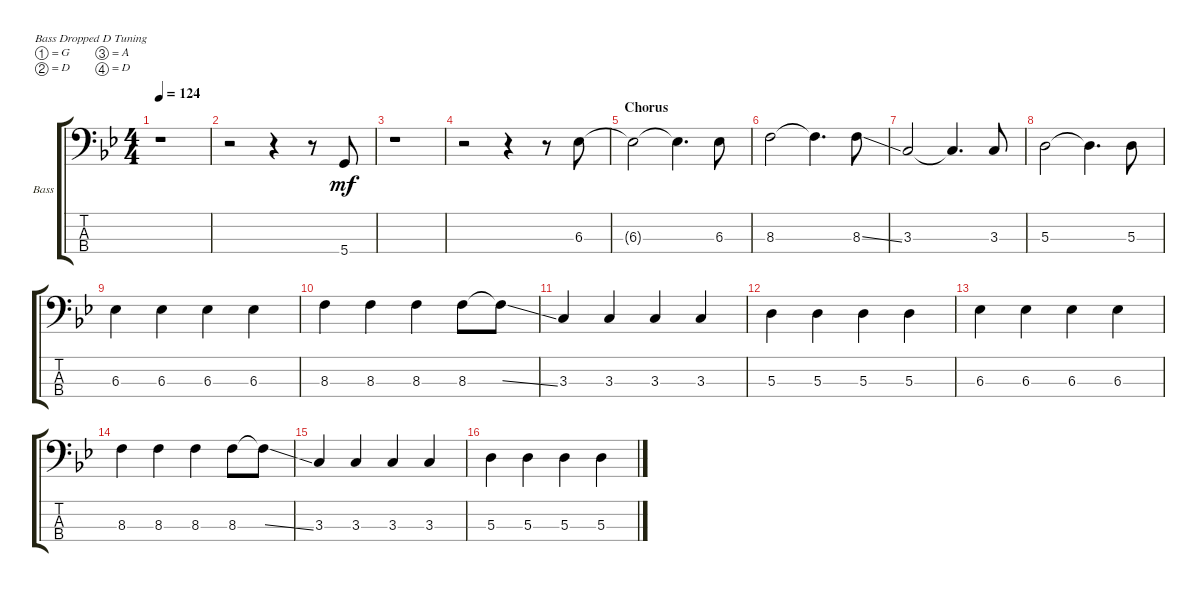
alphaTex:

\defaultSystemsLayout 4
\bracketExtendMode groupsimilarinstruments
\firstSystemTrackNameOrientation horizontal
\otherSystemsTrackNameOrientation horizontal
\track ("Bass" "Bass") {instrument electricbassfinger}
\staff {score tabs}
\tuning (G2 D2 A1 D1)
\ts (4 4)
\tempo 124
\clef f4
\ks gminor
r.1{dy mf} |
r.2 r.4 r.8 5.4.8 |
r.1 |
r.2 r.4 r.8 6.3.8 |
\section ("" "Chorus")
6.3{t}.2 6.3{t}.4{d} 6.3.8 |
8.3.2 8.3{t}.4{d} 8.3{ss}.8 |
3.3.2 3.3{t}.4{d} 3.3.8 |
5.3.2 5.3{t}.4{d} 5.3.8 |
6.3.4 6.3.4 6.3.4 6.3.4 |
8.3.4 8.3.4 8.3.4 8.3.8 8.3{ss t}.8 |
3.3.4 3.3.4 3.3.4 3.3.4 |
5.3.4 5.3.4 5.3.4 5.3.4 |
6.3.4 6.3.4 6.3.4 6.3.4 |
8.3.4 8.3.4 8.3.4 8.3.8 8.3{ss t}.8 |
3.3.4 3.3.4 3.3.4 3.3.4 |
5.3.4 5.3.4 5.3.4 5.3.4
